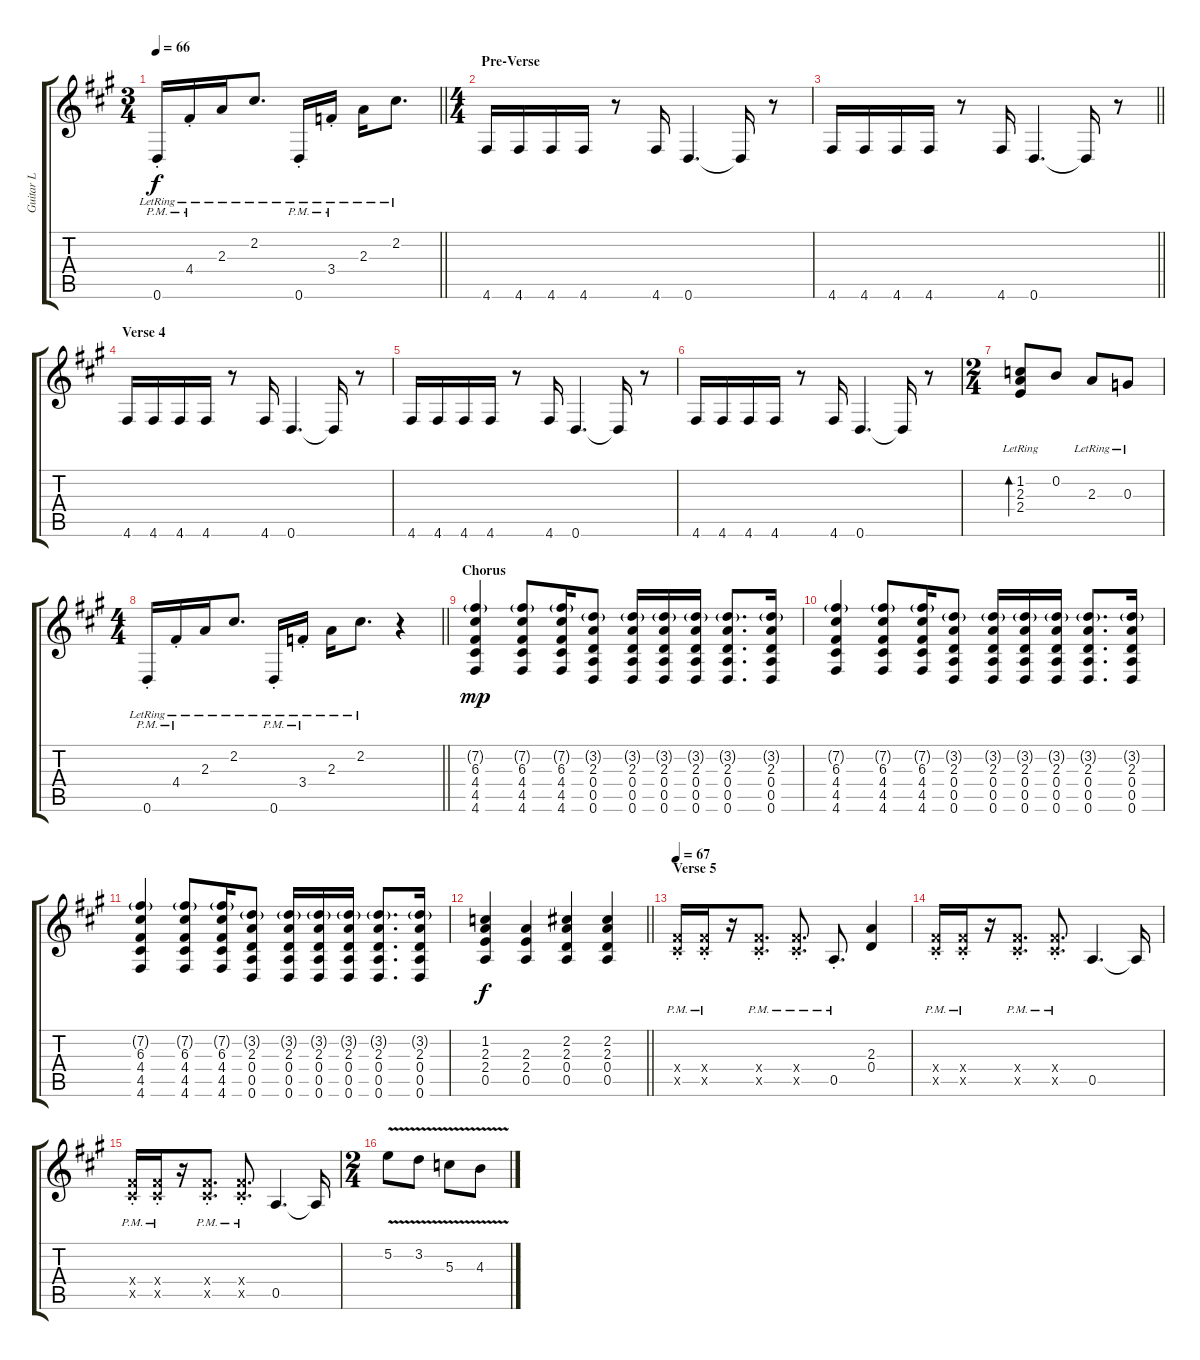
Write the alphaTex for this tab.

\track ("Guitar L" "Guitar L") {instrument distortionguitar}
\staff {score tabs}
\tuning (E4 B3 G3 D3 A2 D2) {hide}
\ts (3 4)
\tempo 66
\clef g2
\barLineRight lightlight
\ks a
0.6{pm st lr}.16{dy f} 4.4{pm st lr}.16 2.3{lr}.16 2.2{lr}.8{d} 0.6{pm st lr}.16 3.4{pm st lr}.16 2.3{lr}.16 2.2{lr}.8{d} |
\ts (4 4)
\section ("" "Pre-Verse")
4.6.16 4.6.16 4.6.16 4.6.16 r.8 4.6.16 0.6.4{d} 0.6{t}.16 r.8 |
\barLineRight lightlight
4.6.16 4.6.16 4.6.16 4.6.16 r.8 4.6.16 0.6.4{d} 0.6{t}.16 r.8 |
\section ("" "Verse 4")
4.6.16 4.6.16 4.6.16 4.6.16 r.8 4.6.16 0.6.4{d} 0.6{t}.16 r.8 |
4.6.16 4.6.16 4.6.16 4.6.16 r.8 4.6.16 0.6.4{d} 0.6{t}.16 r.8 |
4.6.16 4.6.16 4.6.16 4.6.16 r.8 4.6.16 0.6.4{d} 0.6{t}.16 r.8 |
\ts (2 4)
(1.2{lr} 2.3{lr} 2.4{lr}).8{bd 30} 0.2.8 2.3{lr}.8 0.3{lr}.8 |
\ts (4 4)
\barLineRight lightlight
0.6{pm st lr}.16 4.4{pm st lr}.16 2.3{lr}.16 2.2{lr}.8{d} 0.6{pm st lr}.16 3.4{pm st lr}.16 2.3{lr}.16 2.2{lr}.8{d} r.4 |
\section ("" "Chorus")
(7.2{g} 6.3 4.4 4.5 4.6).4{dy mp instrument distortionguitar} (7.2{g} 6.3 4.4 4.5 4.6).8 (7.2{g} 6.3 4.4 4.5 4.6).16 (3.2{g} 2.3 0.4 0.5 0.6).8 (3.2{g} 2.3 0.4 0.5 0.6).16 (3.2{g} 2.3 0.4 0.5 0.6).16 (3.2{g} 2.3 0.4 0.5 0.6).16 (3.2{g} 2.3 0.4 0.5 0.6).8{d} (3.2{g} 2.3 0.4 0.5 0.6).16 |
(7.2{g} 6.3 4.4 4.5 4.6).4 (7.2{g} 6.3 4.4 4.5 4.6).8 (7.2{g} 6.3 4.4 4.5 4.6).16 (3.2{g} 2.3 0.4 0.5 0.6).8 (3.2{g} 2.3 0.4 0.5 0.6).16 (3.2{g} 2.3 0.4 0.5 0.6).16 (3.2{g} 2.3 0.4 0.5 0.6).16 (3.2{g} 2.3 0.4 0.5 0.6).8{d} (3.2{g} 2.3 0.4 0.5 0.6).16 |
(7.2{g} 6.3 4.4 4.5 4.6).4 (7.2{g} 6.3 4.4 4.5 4.6).8 (7.2{g} 6.3 4.4 4.5 4.6).16 (3.2{g} 2.3 0.4 0.5 0.6).8 (3.2{g} 2.3 0.4 0.5 0.6).16 (3.2{g} 2.3 0.4 0.5 0.6).16 (3.2{g} 2.3 0.4 0.5 0.6).16 (3.2{g} 2.3 0.4 0.5 0.6).8{d} (3.2{g} 2.3 0.4 0.5 0.6).16 |
\barLineRight lightlight
(1.2 2.3 2.4 0.5).4{dy f} (2.3 2.4 0.5).4 (2.2 2.3 0.4 0.5).4 (2.2 2.3 0.4 0.5).4 |
\section ("" "Verse 5")
\tempo 67
(4.4{pm st x} 4.5{pm st x}).16 (4.4{pm st x} 4.5{pm st x}).16 r.16 (4.4{pm st x} 4.5{pm st x}).8{d} (4.4{pm st x} 4.5{pm st x}).8{d} 0.5{pm st}.8{d} (2.3 0.4).4 |
(4.4{pm st x} 4.5{pm st x}).16 (4.4{pm st x} 4.5{pm st x}).16 r.16 (4.4{pm st x} 4.5{pm st x}).8{d} (4.4{pm st x} 4.5{pm st x}).8{d} 0.5.4{d} 0.5{t}.16 |
(4.4{pm st x} 4.5{pm st x}).16 (4.4{pm st x} 4.5{pm st x}).16 r.16 (4.4{pm st x} 4.5{pm st x}).8{d} (4.4{pm st x} 4.5{pm st x}).8{d} 0.5.4{d} 0.5{t}.16 |
\ts (2 4)
5.2{v}.8 3.2{v}.8 5.3{v}.8 4.3{v}.8
